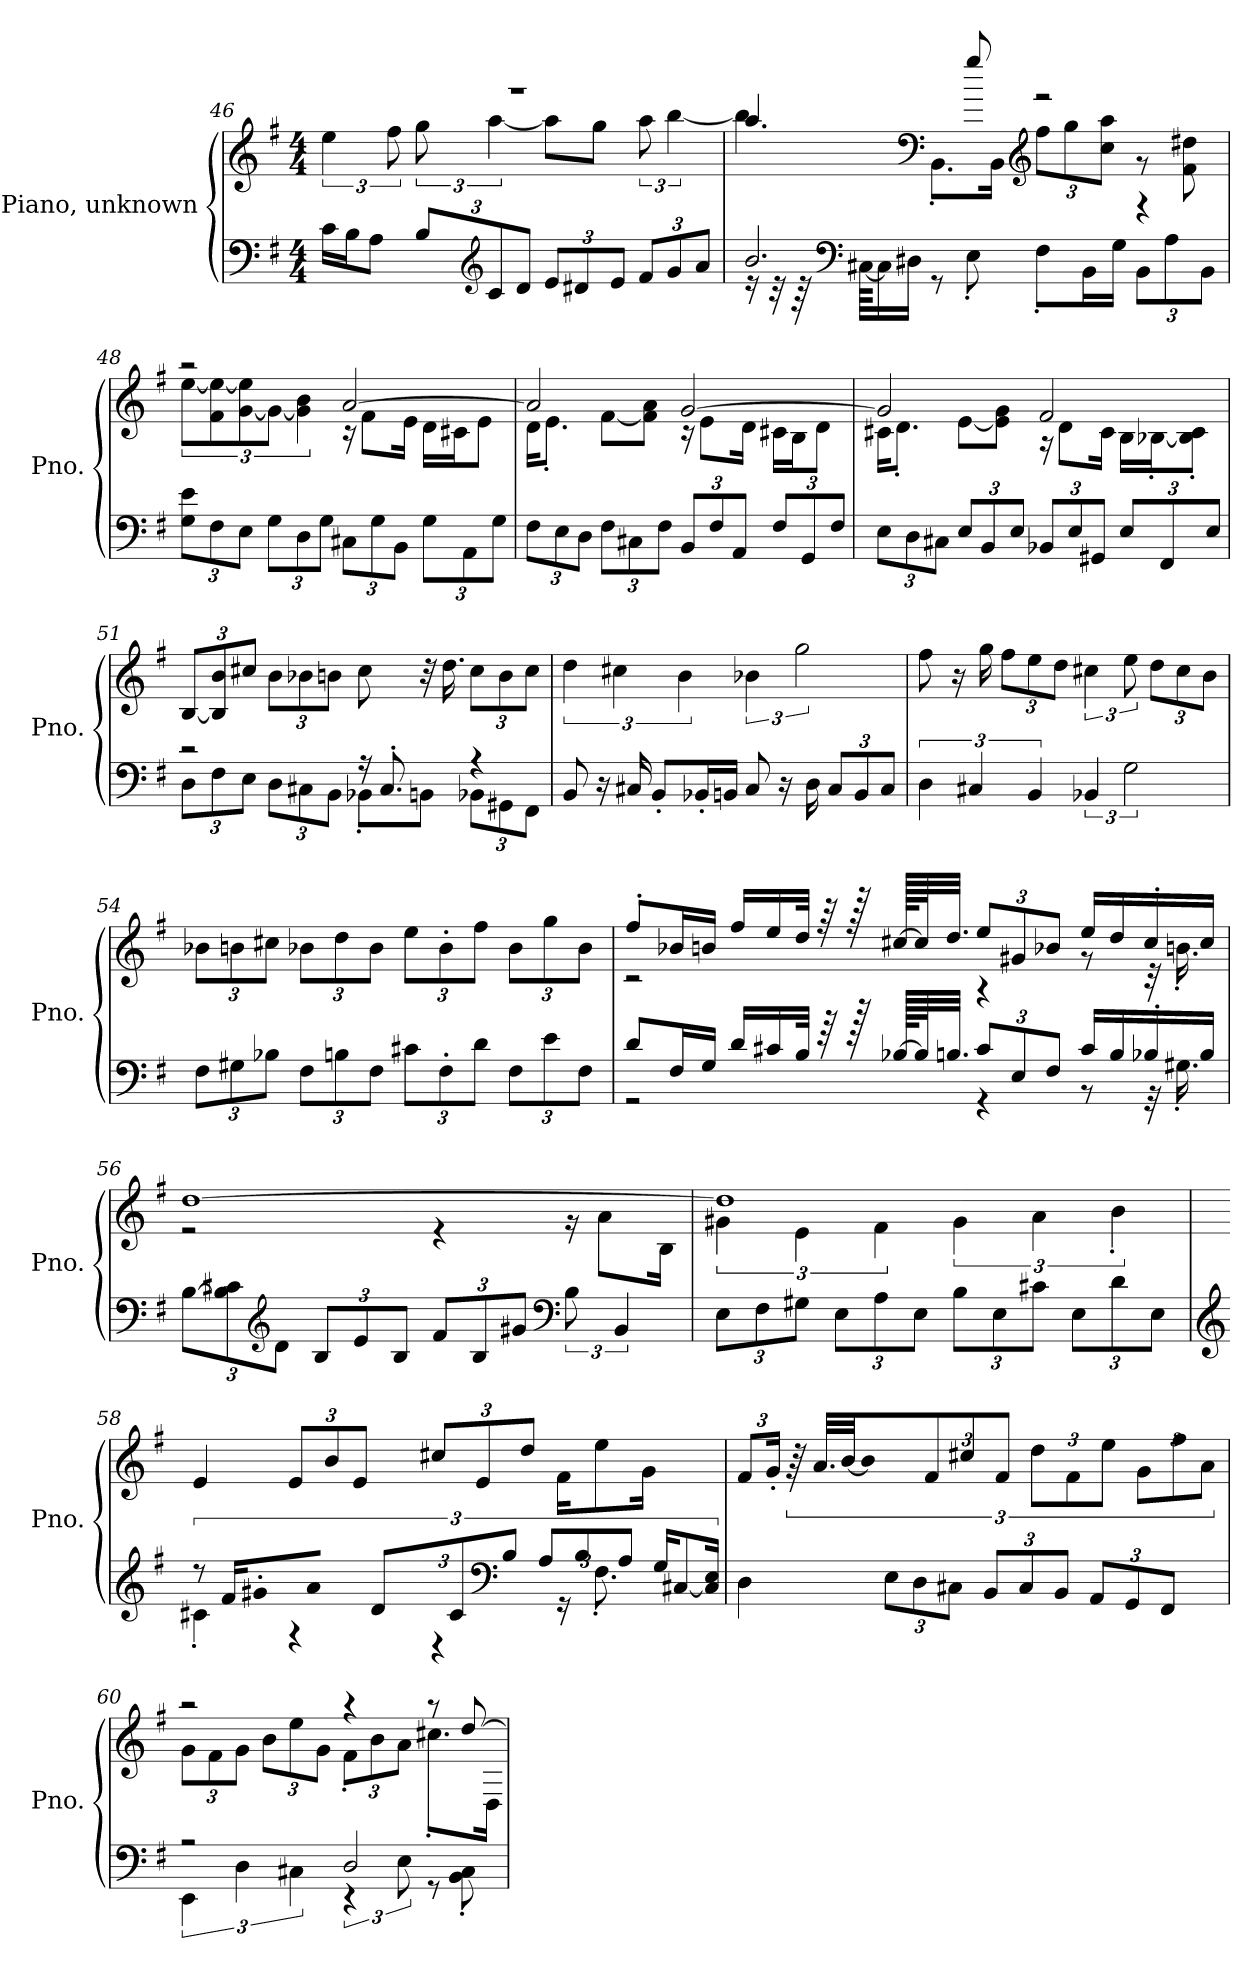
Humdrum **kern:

**kern	**kern
*part1	*part1
*staff2	*staff1
*I"Piano, unknown	*
*I'Pno.	*
!!LO:LB:g=z
*clefF4	*clefG2
*k[f#]	*k[f#]
*M4/4	*M4/4
=46	=46
*	*^
16c\LL	1r	6ee\
16B\J	.	.
8A\J	.	.
.	.	12ff#\
*Xbrackettup	*	*
12B/L	.	12gg\
*clefG2	*	*
12c/	.	[6aa\
12d/J	.	.
12e/L	.	8aa\L]
12d#X/	.	.
.	.	8gg\J
12e/J	.	.
12f#/L	.	12aa\
12g/	.	[6bb\
12a/J	.	.
=47	=47	=47
*^	*	*
2.b/	16r	4.aa/	4bb\]
.	32r	.	.
.	64r	.	.
*clefF4	*	*	*
.	[64C#X\KKLL	.	.
.	16C#\]	.	.
.	16D#X\JJ	.	.
*	*	*clefF4	*
.	8r	.	8.BB'\L
.	8E'\	8gg/	.
.	.	.	16BB\Jk
*	*	*clefG2	*
*	*	*	*Xbrackettup
.	8F#'\L	2r	12ff#\L
.	.	.	12gg\
.	16BB\L	.	.
.	.	.	12cc\ 12aa\J
.	16G\JJ	.	.
4r	12BB\L	.	8r
.	12A\	.	.
.	.	.	8f#\ 8dd#X\
.	12BB\J	.	.
*v	*v	*	*
!!LO:LB:g=z	!!
=48	=48	=48
*	*	*brackettup
12G\ 12e\L	2r	[12ee\L
12F#\	.	12f#\ 12ee\_
12E\J	.	[12g\ 12ee\]
12G\L	.	12g\J_
12D\	.	6g\] 6b\
12G\J	.	.
12C#X\L	[2a/	16r
.	.	8f#\L
12G\	.	.
12BB\J	.	.
.	.	16e\Jk
12G\L	.	16d\LL
.	.	16c#X\J
12AA\	.	.
.	.	8e\J
12G\J	.	.
=49	=49	=49
12F#\L	2a/]	16d\KL
.	.	8.e'\J
12E\	.	.
12D\J	.	.
12F#\L	.	[8f#\L
12C#X\	.	.
.	.	8f#\] 8a\J
12F#\J	.	.
12BB/L	[2g/	16r
.	.	8e\L
12F#/	.	.
12AA/J	.	.
.	.	16d\Jk
12F#/L	.	16c#X\LL
.	.	16B\J
12GG/	.	.
.	.	8d\J
12F#/J	.	.
!!LO:PB:g=z	!!
=50	=50	=50
12E\L	2g/]	16c#X\KL
.	.	8.d'\J
12D\	.	.
12C#X\J	.	.
12E/L	.	[8e\L
12BB/	.	.
.	.	8e\] 8g\J
12E/J	.	.
12BB-X/L	2f#/	16r
.	.	8d\L
12E/	.	.
12GG#X/J	.	.
.	.	16c#\Jk
12E/L	.	16B\LL
.	.	[16B-X'\J
12FF#/	.	.
.	.	8B-\]' 8c#\'J
12E/J	.	.
*	*v	*v
=51	=51
*^	*
*	*	*Xbrackettup
2r	12D\L	[12B/L
.	12F#\	12B/] 12b/
.	12E\J	12cc#X/J
.	12D\L	12b\L
.	12C#X\	12b-X\
.	12BB\J	12bn\J
16r	8BB-X'\L	8cc#\
8.C#'/	.	.
.	8BBn\J	32r
.	.	16.dd\
4r	12BB-X\L	12cc#\L
.	12GG#X\	12b\
.	12FF#\J	12cc#\J
*v	*v	*
!!LO:LB:g=z
=52	=52
*	*brackettup
8BB/	6dd\
16r	.
.	6cc#X\
16C#X/	.
8BB'/L	.
.	6b\
16BB-X'/L	.
16BBn/JJ	.
8C#/	6b-X\
16r	.
.	3gg\
16D\	.
12C#/L	.
12BB/	.
12C#/J	.
=53	=53
*brackettup	*
6D\	8ff#\
.	16r
6C#X/	.
.	16gg\
*	*Xbrackettup
.	12ff#\L
6BB/	12ee\
.	12dd\J
*	*brackettup
6BB-X/	6cc#X\
3G\	12ee\
*	*Xbrackettup
.	12dd\L
.	12cc#\
.	12b\J
=54	=54
*Xbrackettup	*
12F#\L	12b-X\L
12G#X\	12bn\
12B-X\J	12cc#X\J
12F#\L	12b-X\L
12Bn\	12dd\
12F#\J	12b-\J
12c#X\L	12ee\L
12F#'\	12b-'\
12d\J	12ff#\J
12F#\L	12b-\L
12e\	12gg\
12F#\J	12b-\J
!!LO:LB:g=z
=55	=55
*^	*^
8d/L	2r	8ff#'/L	2r
16F#/L	.	16b-X/L	.
16G/JJ	.	16bn/JJ	.
16d/LL	.	16ff#/LL	.
16c#X/	.	16ee/	.
32B/JJk	.	32dd/JJk	.
64r	.	64r	.
128r	.	128r	.
[128B-X/KLLLL	.	[128cc#X/KLLLL	.
64B-/J]	.	64cc#/J]	.
32.Bn/JJJ	.	32.dd/JJJ	.
12c#/L	4r	12ee/L	4r
12E/	.	12g#X/	.
12F#/J	.	12b-X/J	.
16c#/LL	8r	16ee/LL	8r
16B/	.	16dd/	.
16B-X'/	32r	16cc#'/	32r
.	16.G#X'\	.	16.bn'\
16B-/JJ	.	16cc#/JJ	.
*v	*v	*	*
=56	=56	=56
[12B\L	[1dd	2r
12B\] 12c#X\	.	.
*clefG2	*	*
12d\J	.	.
12B/L	.	.
12e/	.	.
12B/J	.	.
12f#/L	.	4r
12B/	.	.
12g#X/J	.	.
*clefF4	*	*
*brackettup	*	*
12B\	.	16r
.	.	8a\L
6BB/	.	.
.	.	16B\Jk
!!LO:LB:g=z	!!
=57	=57	=57
*Xbrackettup	*	*brackettup
12E\L	1dd]	6g#X\
12F#\	.	.
12G#X\J	.	6e\
12E\L	.	.
12A\	.	6f#\
12E\J	.	.
12B\L	.	6g#\
12E\	.	.
12c#X\J	.	6a\
12E\L	.	.
12d\	.	6b'\
12E\J	.	.
*	*v	*v
=58	=58
*clefG2	*
*brackettup	*
*^	*
12r	4c#X'\	4e/
24f#/LL	.	.
16g#X'/	.	.
16a/JJ	.	.
*Xbrackettup	*	*Xbrackettup
12d/L	4r	12e/L
12c#/	.	12b/
*clefF4	*	*
12B/J	.	12e/J
12A/L	4r	12cc#X/L
12B/	.	12e/
12A/J	.	12dd/J
16G/KL	16r	16f#\KL
[8C#X/	8.F#'\	8ee\
16C#/] 16E/Jk	.	16g\Jk
*v	*v	*
!!LO:LB:g=z
=59	=59
4D\	12f#/L
.	24g'/Jk
*	*brackettup
.	96r
.	48.a/LLL
.	[48b/J
.	16b/J]
*	*Xbrackettup
12E\L	12f#/
12D\	12cc#X/
12C#X\J	12f#/J
12BB/L	12dd\L
12C#/	12f#\
12BB/J	12ee\J
12AA/L	12g\L
12GG/	12ff#\
12FF#/J	12a\J
=60	=60
*^	*
*	*brackettup	*
*	*	*^
2r	6EE\	2r	12g\L
.	.	.	12f#\
.	6D\	.	12g\J
.	.	.	12b\L
.	6C#X\	.	12ee\
.	.	.	12g\J
2D/	6r	4r	12f#'\L
.	.	.	12b\
.	12E\	.	12a\J
.	8r	8r	8.cc#X'\L
.	8BB\' 8C#\'	[8dd/	.
.	.	.	16D\Jk
*v	*v	*	*
*	*v	*v
=	=
*-	*-
